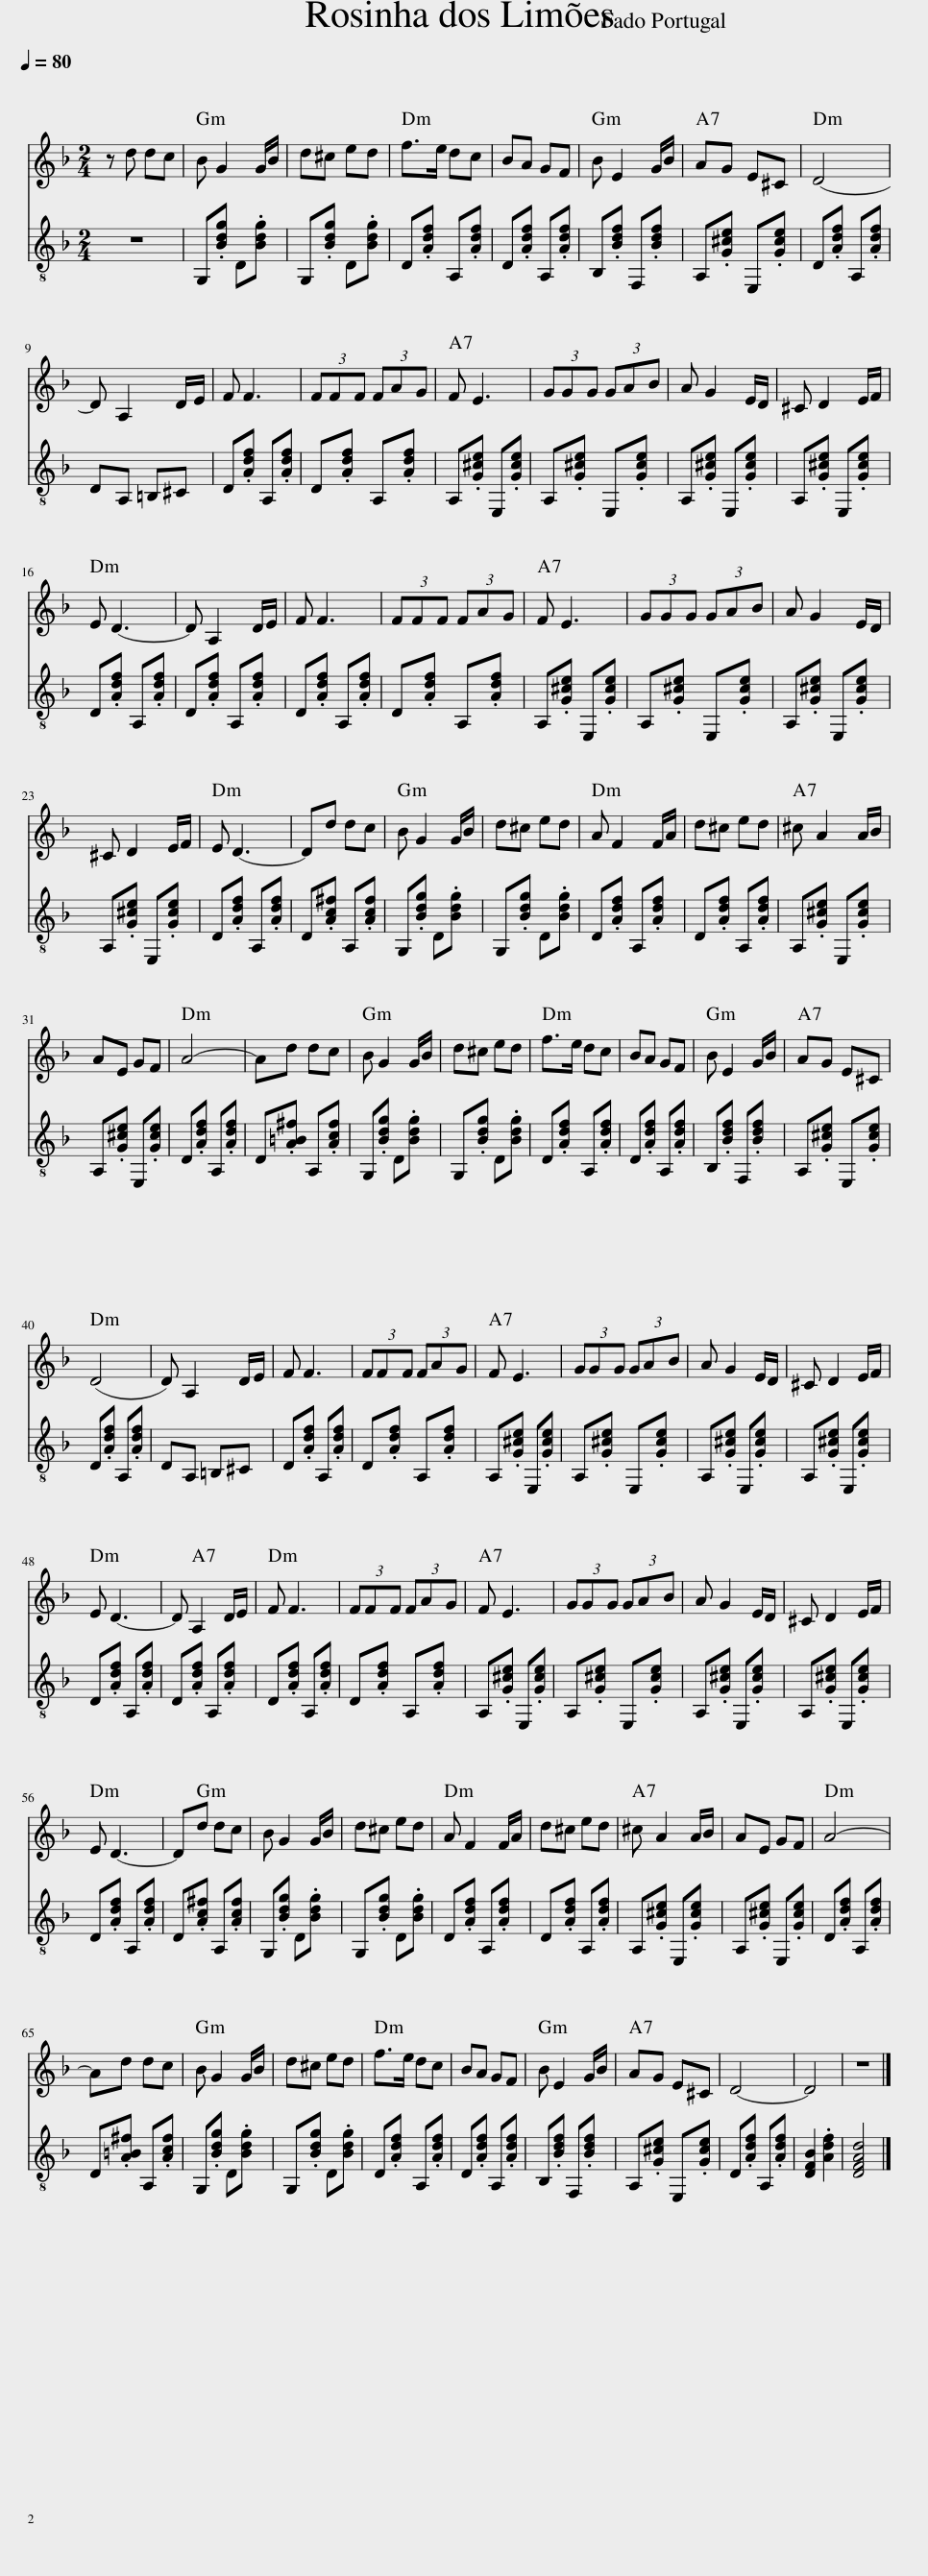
X:1
%%score 1 2
L:1/8
Q:1/4=80
M:2/4
I:linebreak $
K:F
V:1 treble
V:2 treble-8
V:1
 z d dc | B G2 G/B/ | d^c ed | f>e dc | BA GF | %5
 B E2 G/B/ | AG E^C | D4- |$ D A,2 D/E/ | F F3 | %10
 (3FFF (3FAG | F E3 | (3GGG (3GAB | A G2 E/D/ | ^C D2 E/F/ |$ %15
 E D3- | D A,2 D/E/ | F F3 | (3FFF (3FAG | F E3 | %20
 (3GGG (3GAB | A G2 E/D/ |$ ^C D2 E/F/ | E D3- | Dd dc | %25
 B G2 G/B/ | d^c ed | A F2 F/A/ | d^c ed | ^c A2 A/B/ |$ %30
 AE GF | A4- | Ad dc | B G2 G/B/ | d^c ed | %35
 f>e dc | BA GF | B E2 G/B/ | AG E^C |$ (D4 | %40
 D) A,2 D/E/ | F F3 | (3FFF (3FAG | F E3 | (3GGG (3GAB | %45
 A G2 E/D/ | ^C D2 E/F/ |$ E D3- | D A,2 D/E/ | F F3 | %50
 (3FFF (3FAG | F E3 | (3GGG (3GAB | A G2 E/D/ | ^C D2 E/F/ |$ %55
 E D3- | Dd dc | B G2 G/B/ | d^c ed | A F2 F/A/ | %60
 d^c ed | ^c A2 A/B/ | AE GF | A4- |$ Ad dc | %65
 B G2 G/B/ | d^c ed | f>e dc | BA GF | B E2 G/B/ | %70
 AG E^C | D4- | D4 | z4 |] %74
V:2
 z4 | G,.[Bdg] D.[Bdg] | G,.[Bdg] D.[Bdg] | D.[Adf] A,.[Adf] | D.[Adf] A,.[Adf] | %5
 B,.[Bdf] F,.[Bdf] | A,.[G^ce] E,.[Gce] | D.[Adf] A,.[Adf] |$ DA, =B,^C | D.[Adf] A,.[Adf] | %10
 D.[Adf] A,.[Adf] | A,.[G^ce] E,.[Gce] | A,.[G^ce] E,.[Gce] | A,.[G^ce] E,.[Gce] | A,.[G^ce] E,.[Gce] |$ %15
 D.[Adf] A,.[Adf] | D.[Adf] A,.[Adf] | D.[Adf] A,.[Adf] | D.[Adf] A,.[Adf] | A,.[G^ce] E,.[Gce] | %20
 A,.[G^ce] E,.[Gce] | A,.[G^ce] E,.[Gce] |$ A,.[G^ce] E,.[Gce] | D.[Adf] A,.[Adf] | D.[Ac^f] A,.[Acf] | %25
 G,.[Bdg] D.[Bdg] | G,.[Bdg] D.[Bdg] | D.[Adf] A,.[Adf] | D.[Adf] A,.[Adf] | A,.[G^ce] E,.[Gce] |$ %30
 A,.[G^ce] E,.[Gce] | D.[Adf] A,.[Adf] | D.[A=B^f] A,.[Acf] | G,.[Bdg] D.[Bdg] | G,.[Bdg] D.[Bdg] | %35
 D.[Adf] A,.[Adf] | D.[Adf] A,.[Adf] | B,.[Bdf] F,.[Bdf] | A,.[G^ce] E,.[Gce] |$ D.[Adf] A,.[Adf] | %40
 DA, =B,^C | D.[Adf] A,.[Adf] | D.[Adf] A,.[Adf] | A,.[G^ce] E,.[Gce] | A,.[G^ce] E,.[Gce] | %45
 A,.[G^ce] E,.[Gce] | A,.[G^ce] E,.[Gce] |$ D.[Adf] A,.[Adf] | D.[Adf] A,.[Adf] | D.[Adf] A,.[Adf] | %50
 D.[Adf] A,.[Adf] | A,.[G^ce] E,.[Gce] | A,.[G^ce] E,.[Gce] | A,.[G^ce] E,.[Gce] | A,.[G^ce] E,.[Gce] |$ %55
 D.[Adf] A,.[Adf] | D.[Ac^f] A,.[Acf] | G,.[Bdg] D.[Bdg] | G,.[Bdg] D.[Bdg] | D.[Adf] A,.[Adf] | %60
 D.[Adf] A,.[Adf] | A,.[G^ce] E,.[Gce] | A,.[G^ce] E,.[Gce] | D.[Adf] A,.[Adf] |$ D.[A=B^f] A,.[Acf] | %65
 G,.[Bdg] D.[Bdg] | G,.[Bdg] D.[Bdg] | D.[Adf] A,.[Adf] | D.[Adf] A,.[Adf] | B,.[Bdf] F,.[Bdf] | %70
 A,.[G^ce] E,.[Gce] | D.[Adf] A,.[Adf] | [DFB]2 .[Adf]2 | [DFAd]4 |] %74
